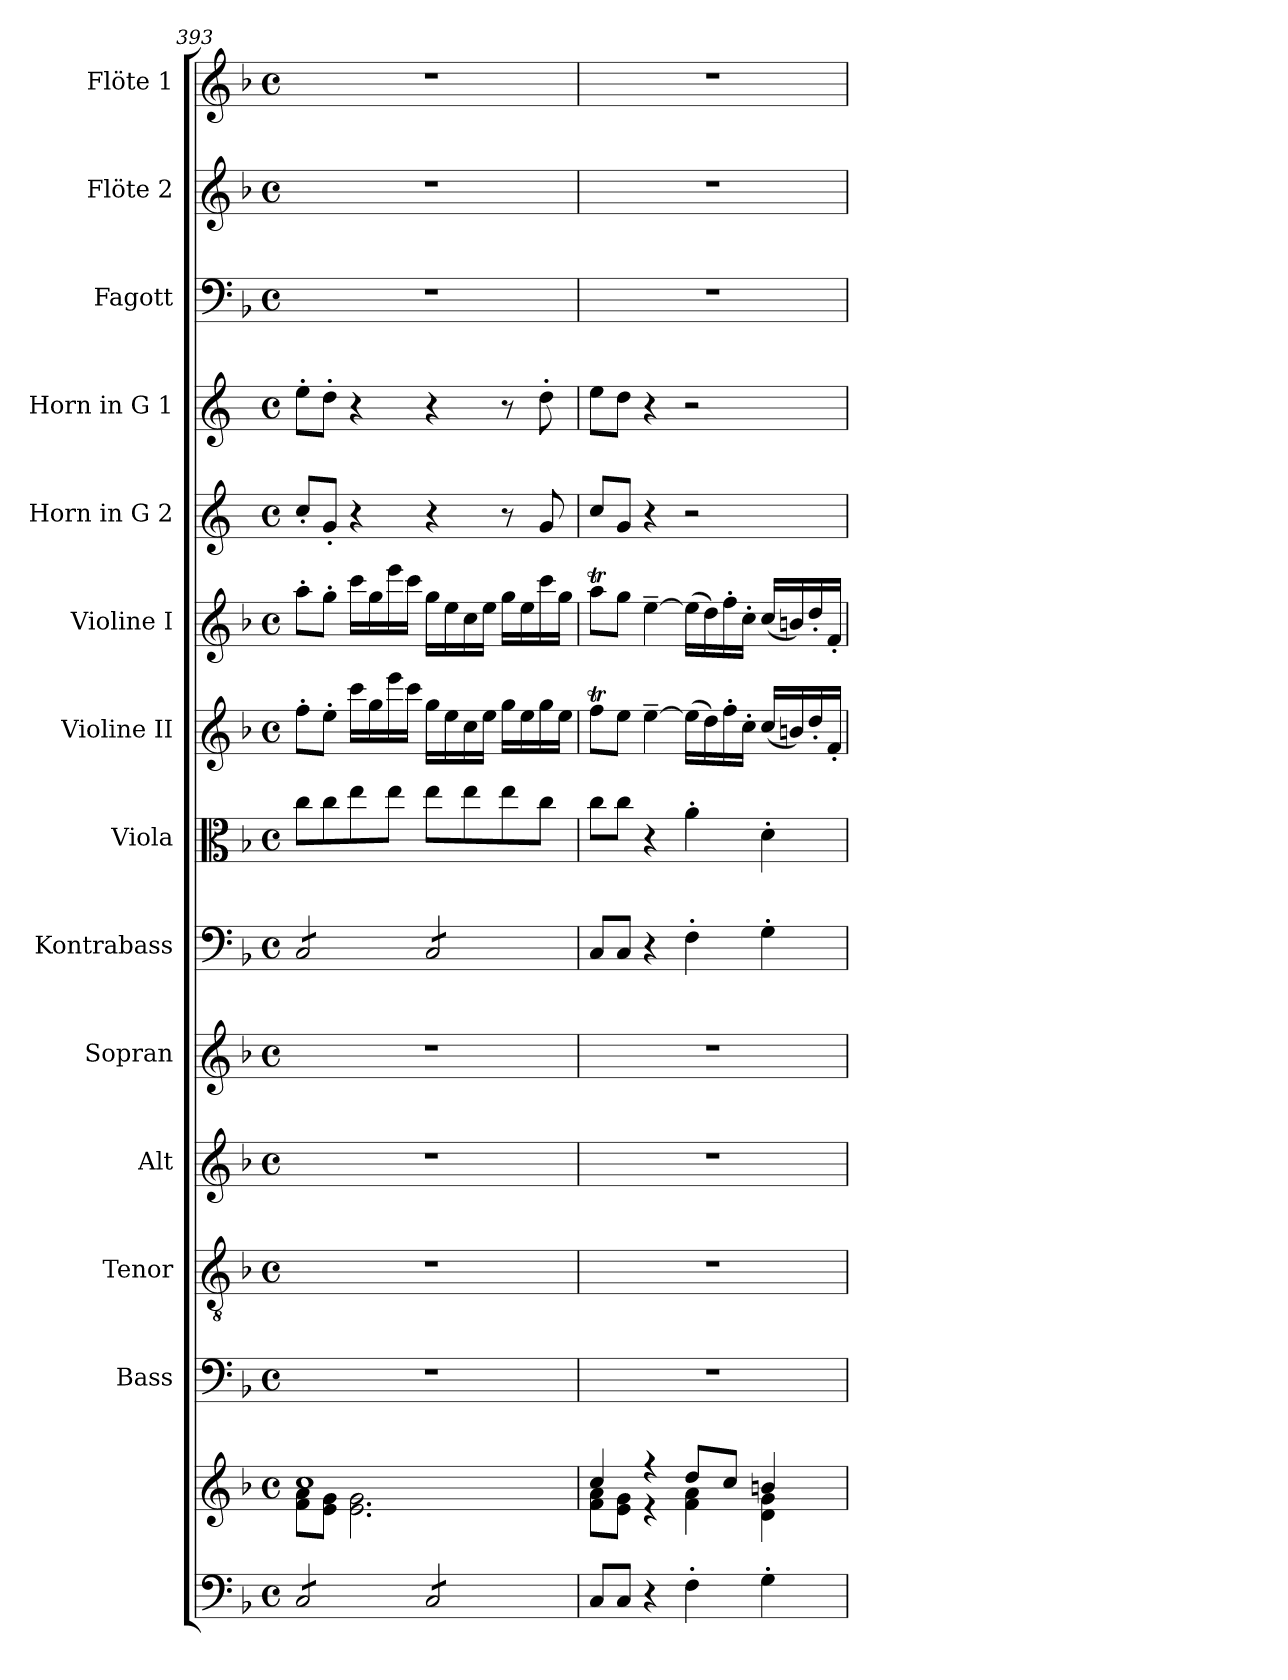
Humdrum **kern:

**kern	**kern	**kern	**kern	**kern	**kern	**kern	**kern	**kern	**kern	**kern	**kern	**kern	**kern	**kern
*part14	*part14	*part13	*part12	*part11	*part10	*part9	*part8	*part7	*part6	*part5	*part4	*part3	*part2	*part1
*staff15	*staff14	*staff13	*staff12	*staff11	*staff10	*staff9	*staff8	*staff7	*staff6	*staff5	*staff4	*staff3	*staff2	*staff1
*	*	*I"Bass	*I"Tenor	*I"Alt	*I"Sopran	*I"Kontrabass	*I"Viola	*I"Violine II	*I"Violine I	*I"Horn in G 2	*I"Horn in G 1	*I"Fagott	*I"Flöte 2	*I"Flöte 1
*	*	*I'B.	*I'T.	*I'A.	*I'S.	*I'Kb.	*I'Vla.	*I'Vl. II	*I'Vl. I	*	*	*I'Fg.	*I'Fl. 2	*I'Fl. 1
!!LO:PB:g=z
*clefF4	*clefG2	*clefF4	*clefGv2	*clefG2	*clefG2	*clefF4	*clefC3	*clefG2	*clefG2	*clefG2	*clefG2	*clefF4	*clefG2	*clefG2
*	*	*	*	*	*	*ITrd7c12	*	*	*	*ITrd4c7	*ITrd4c7	*	*	*
*k[b-]	*k[b-]	*k[b-]	*k[b-]	*k[b-]	*k[b-]	*k[b-]	*k[b-]	*k[b-]	*k[b-]	*k[b-]	*k[b-]	*k[b-]	*k[b-]	*k[b-]
*F:	*F:	*F:	*F:	*F:	*F:	*F:	*F:	*F:	*F:	*F:	*F:	*F:	*F:	*F:
*M4/4	*M4/4	*M4/4	*M4/4	*M4/4	*M4/4	*M4/4	*M4/4	*M4/4	*M4/4	*M4/4	*M4/4	*M4/4	*M4/4	*M4/4
*met(c)	*met(c)	*met(c)	*met(c)	*met(c)	*met(c)	*met(c)	*met(c)	*met(c)	*met(c)	*met(c)	*met(c)	*met(c)	*met(c)	*met(c)
=393	=393	=393	=393	=393	=393	=393	=393	=393	=393	=393	=393	=393	=393	=393
*	*^	*	*	*	*	*	*	*	*	*	*	*	*	*
*tremolo	*	*	*	*	*	*	*	*	*	*	*	*	*	*	*
*	*	*	*	*	*	*	*tremolo	*	*	*	*	*	*	*	*
8C/L	1cc	8f\ 8a\L	1r	1r	1r	1r	8CC/L	8cc\L	8ff'>\L	8aa'>\L	8f'</L	8a'>\L	1r	1r	1r
8C/	.	8e\ 8g\J	.	.	.	.	8CC/	8cc\	8ee'>\J	8gg'>\J	8c'</J	8g'>\J	.	.	.
8C/	.	2.e\ 2.g\	.	.	.	.	8CC/	8ee\	16ccc\LL	16ccc\LL	4r	4r	.	.	.
.	.	.	.	.	.	.	.	.	16gg\	16gg\	.	.	.	.	.
8C/J	.	.	.	.	.	.	8CC/J	8ee\J	16eee\	16eee\	.	.	.	.	.
.	.	.	.	.	.	.	.	.	16ccc\JJ	16ccc\JJ	.	.	.	.	.
8C/L	.	.	.	.	.	.	8CC/L	8ee\L	16gg\LL	16gg\LL	4r	4r	.	.	.
.	.	.	.	.	.	.	.	.	16ee\	16ee\	.	.	.	.	.
8C/	.	.	.	.	.	.	8CC/	8ee\	16cc\	16cc\	.	.	.	.	.
.	.	.	.	.	.	.	.	.	16ee\JJ	16ee\JJ	.	.	.	.	.
8C/	.	.	.	.	.	.	8CC/	8ee\	16gg\LL	16gg\LL	8r	8r	.	.	.
.	.	.	.	.	.	.	.	.	16ee\	16ee\	.	.	.	.	.
8C/J	.	.	.	.	.	.	8CC/J	8cc\J	16gg\	16ccc\	8c/	8g'>\	.	.	.
*	*	*	*	*	*	*	*Xtremolo	*	*	*	*	*	*	*	*
*Xtremolo	*	*	*	*	*	*	*	*	*	*	*	*	*	*	*
.	.	.	.	.	.	.	.	.	16ee\JJ	16gg\JJ	.	.	.	.	.
=394	=394	=394	=394	=394	=394	=394	=394	=394	=394	=394	=394	=394	=394	=394	=394
8C/L	4cc/	8f\ 8a\L	1r	1r	1r	1r	8CC/L	8cc\L	8ffT\L	8aat\L	8f/L	8a\L	1r	1r	1r
8C/J	.	8e\ 8g\J	.	.	.	.	8CC/J	8cc\J	8ee\J	8gg\J	8c/J	8g\J	.	.	.
4r	4r	4r	.	.	.	.	4r	4r	[4ee~>\	[4ee~>\	4r	4r	.	.	.
4F'>\	8dd/L	4f\ 4a\	.	.	.	.	4FF'>\	4a'>\	(>16ee\LL]	(>16ee\LL]	2r	2r	.	.	.
.	.	.	.	.	.	.	.	.	16dd\)	16dd\)	.	.	.	.	.
.	8cc/J	.	.	.	.	.	.	.	16ff'>\	16ff'>\	.	.	.	.	.
.	.	.	.	.	.	.	.	.	16cc'>\JJ	16cc'>\JJ	.	.	.	.	.
4G'>\	4bn/	4d\ 4g\	.	.	.	.	4GG'>\	4d'>\	(<16cc/LL	(<16cc/LL	.	.	.	.	.
.	.	.	.	.	.	.	.	.	16bn/)	16bn/)	.	.	.	.	.
.	.	.	.	.	.	.	.	.	16dd'</	16dd'</	.	.	.	.	.
.	.	.	.	.	.	.	.	.	16f'</JJ	16f'</JJ	.	.	.	.	.
*	*v	*v	*	*	*	*	*	*	*	*	*	*	*	*	*
=	=	=	=	=	=	=	=	=	=	=	=	=	=	=
*-	*-	*-	*-	*-	*-	*-	*-	*-	*-	*-	*-	*-	*-	*-
